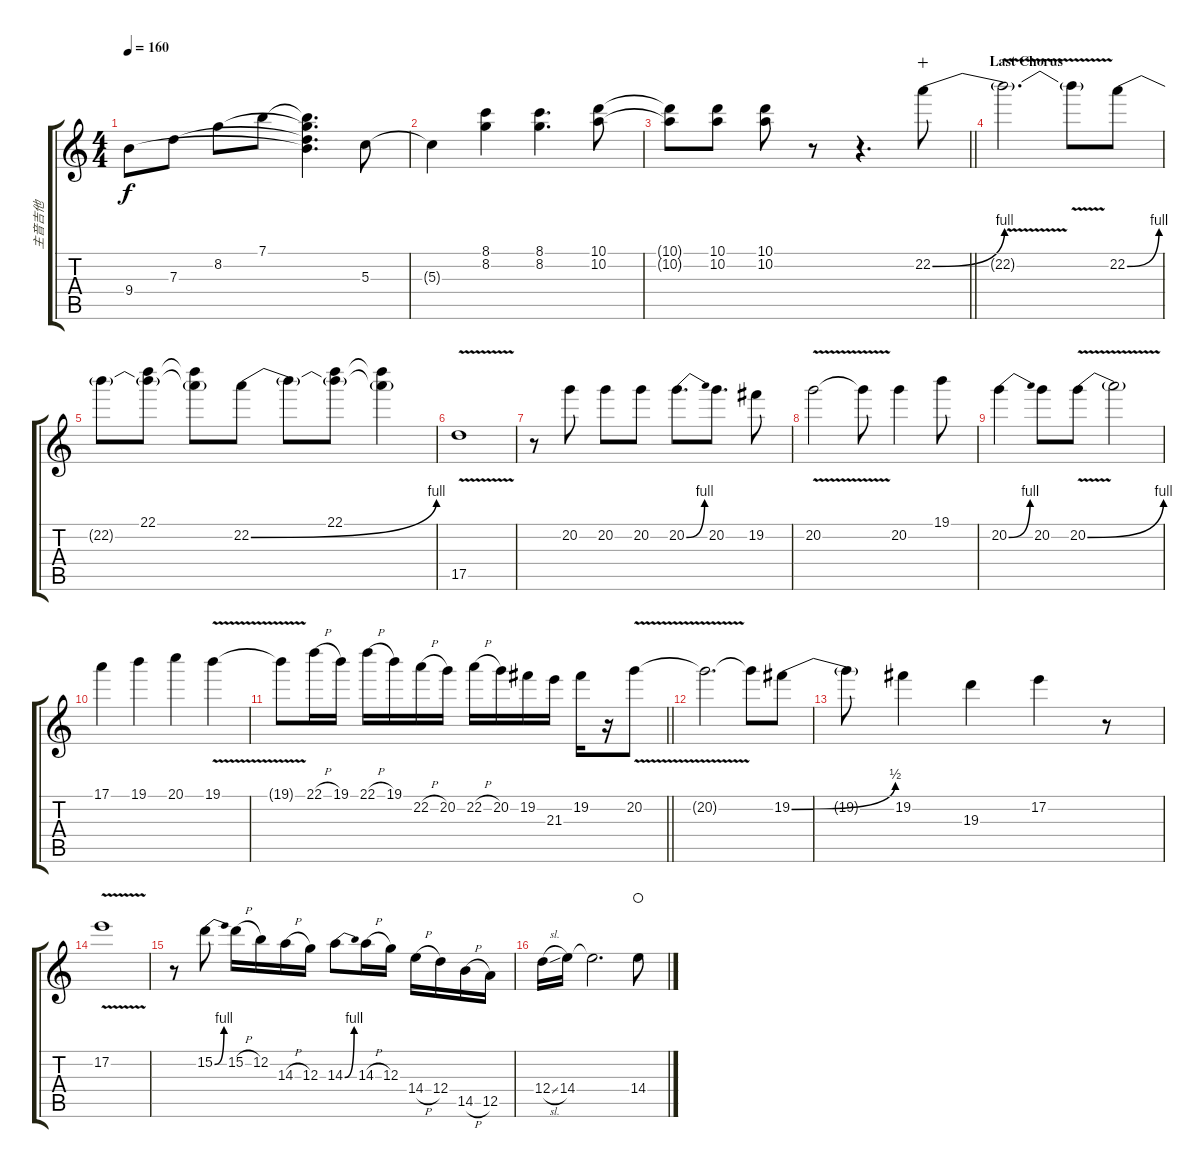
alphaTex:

\track ("主音吉他" "主音吉他") {instrument distortionguitar}
\staff {score tabs}
\tuning (E4 B3 G3 D3 A2 E2) {hide}
\ts (4 4)
\tempo 160
\clef g2
\ks c
9.4{t}.8{dy f} 7.3.8 8.2.8 7.1.8 (7.1{t} 8.2{t} 7.3{t} 9.4{t}).4{d} 5.3.8 |
5.3{t}.4 (8.1 8.2).4 (8.1 8.2).4{d} (10.1 10.2).8 |
\barLineRight lightlight
(10.1{t} 10.2{t}).8 (10.1 10.2).8 (10.1 10.2).8 r.8 r.4{d} 22.2{be (bend 0 0 60 4)}.8{wahc} |
\section ("" "Last Chorus")
22.2{v t}.2{d} 22.2{t}.8 22.2{be (bend 0 0 60 4)}.8 |
22.2{t}.8 (22.1 22.2{t}).8 (22.1{t} 22.2{t}).8 22.2{be (bend 0 0 60 4)}.8 22.2{t}.8 (22.1 22.2{t}).8 (22.1{t} 22.2{t}).4 |
17.5{v}.1 |
r.8 20.2.8 20.2.8 20.2.8 20.2{be (bend 0 0 60 4)}.8{d} 20.2.8{d} 19.2.8 |
20.2{v}.2 20.2{t}.8 20.2.4 19.1.8 |
20.2{be (bend 0 0 60 4)}.4 20.2.8 20.2{be (bend 0 0 60 4) v}.8 20.2{t}.2 |
17.1.4 19.1.4 20.1.4 19.1{v}.4 |
\barLineRight lightlight
19.1{t}.8 22.1{h}.16 19.1.16 22.1{h}.16 19.1.16 22.2{h}.16 20.2.16 22.2{h}.16 20.2.16 19.2.16 21.3.16 19.2.16 r.16 20.2{v}.8 |
20.2{t}.2{d} 20.2{t}.8 19.2{be (bend 0 0 60 2)}.8 |
19.2{t}.8 19.2.4 19.3.4 17.2.4 r.8 |
17.2{v}.1 |
r.8 15.2{be (bend 0 0 60 4)}.8 15.2{h}.16 12.2.16 14.3{h}.16 12.3.16 14.3{be (bend 0 0 60 4)}.8 14.3{h}.16 12.3.16 14.4{h}.16 12.4.16 14.5{h}.16 12.5.16 |
12.4{sl}.16 14.4.16 14.4{t}.2{d} 14.4.8{waho}
